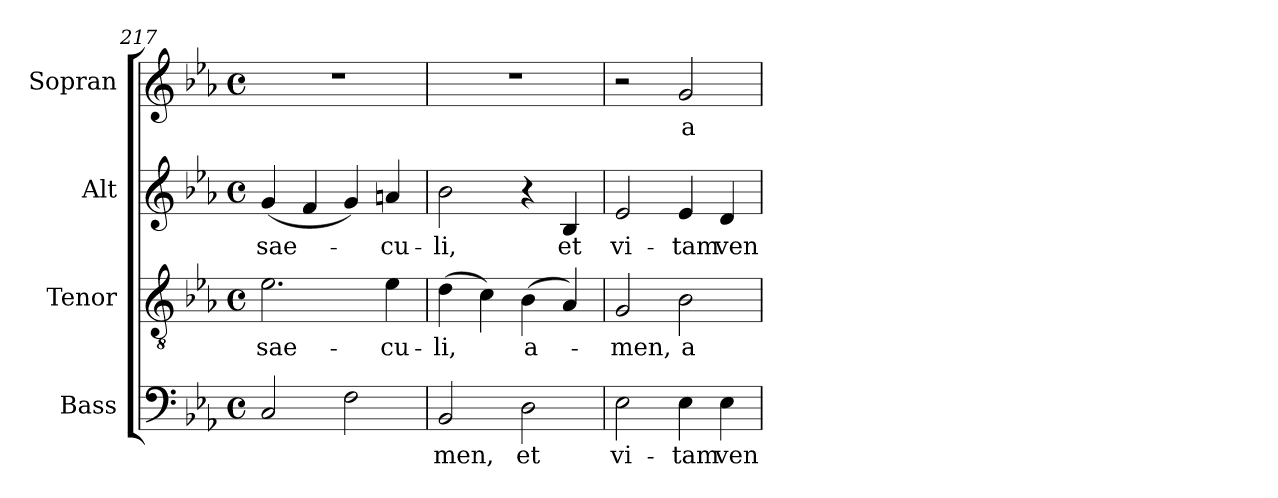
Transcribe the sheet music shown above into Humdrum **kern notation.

**kern	**text	**kern	**text	**kern	**text	**kern	**text
*part4	*part4	*part3	*part3	*part2	*part2	*part1	*part1
*staff4	*staff4	*staff3	*staff3	*staff2	*staff2	*staff1	*staff1
*I"Bass	*	*I"Tenor	*	*I"Alt	*	*I"Sopran	*
*I'B.	*	*I'T.	*	*I'A.	*	*I'S.	*
!!LO:PB:g=z
*clefF4	*	*clefGv2	*	*clefG2	*	*clefG2	*
*k[b-e-a-]	*	*k[b-e-a-]	*	*k[b-e-a-]	*	*k[b-e-a-]	*
*E-:	*	*E-:	*	*E-:	*	*E-:	*
*M4/4	*	*M4/4	*	*M4/4	*	*M4/4	*
*met(c)	*	*met(c)	*	*met(c)	*	*met(c)	*
=217	=217	=217	=217	=217	=217	=217	=217
!	!	!	!LO:LY:b	!	!LO:LY:b	!	!
2C/	.	2.e-\	sae-	(<4g/	sae-	1r	.
.	.	.	.	4f/	.	.	.
2F\	.	.	.	4g/)	.	.	.
!	!	!	!LO:LY:b	!	!LO:LY:b	!	!
.	.	4e-\	-cu-	4an/	-cu-	.	.
=218	=218	=218	=218	=218	=218	=218	=218
!	!LO:LY:b	!	!LO:LY:b	!	!LO:LY:b	!	!
2BB-/	-men,	(>4d\	-li,	2b-\	-li,	1r	.
.	.	4c\)	.	.	.	.	.
!	!LO:LY:b	!	!LO:LY:b	!	!	!	!
2D\	et	(>4B-\	a-	4r	.	.	.
!	!	!	!	!	!LO:LY:b	!	!
.	.	4A-/)	.	4B-/	et	.	.
=219	=219	=219	=219	=219	=219	=219	=219
!	!LO:LY:b	!	!LO:LY:b	!	!LO:LY:b	!	!
2E-\	vi-	2G/	-men,	2e-/	vi-	2r	.
!	!LO:LY:b	!	!LO:LY:b	!	!LO:LY:b	!	!LO:LY:b
4E-\	-tam	2B-\	a-	4e-/	-tam	2g/	a-
!	!LO:LY:b	!	!	!	!LO:LY:b	!	!
4E-\	ven-	.	.	4d/	ven-	.	.
=	=	=	=	=	=	=	=
*-	*-	*-	*-	*-	*-	*-	*-
